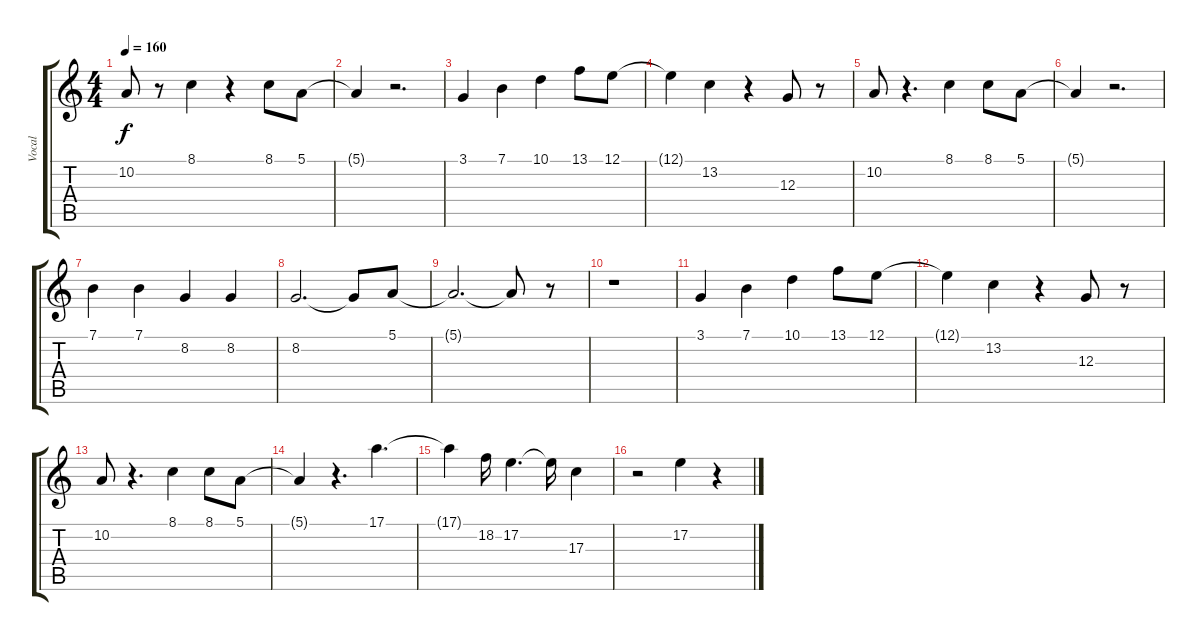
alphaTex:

\track ("Vocal" "Vocal") {instrument voiceoohs}
\staff {score tabs}
\tuning (E4 B3 G3 D3 A2 E2) {hide}
\ts (4 4)
\tempo 160
\clef g2
\ks c
10.2.8{dy f} r.8 8.1.4 r.4 8.1.8 5.1.8 |
5.1{t}.4 r.2{d} |
3.1.4 7.1.4 10.1.4 13.1.8 12.1.8 |
12.1{t}.4 13.2.4 r.4 12.3.8 r.8 |
10.2.8 r.4{d} 8.1.4 8.1.8 5.1.8 |
5.1{t}.4 r.2{d} |
7.1.4 7.1.4 8.2.4 8.2.4 |
8.2.2{d} 8.2{t}.8 5.1.8 |
5.1{t}.2{d} 5.1{t}.8 r.8 |
r.1 |
3.1.4 7.1.4 10.1.4 13.1.8 12.1.8 |
12.1{t}.4 13.2.4 r.4 12.3.8 r.8 |
10.2.8 r.4{d} 8.1.4 8.1.8 5.1.8 |
5.1{t}.4 r.4{d} 17.1.4{d} |
17.1{t}.4 18.2.16 17.2.4{d} 17.2{t}.16 17.3.4 |
r.2 17.2.4 r.4
